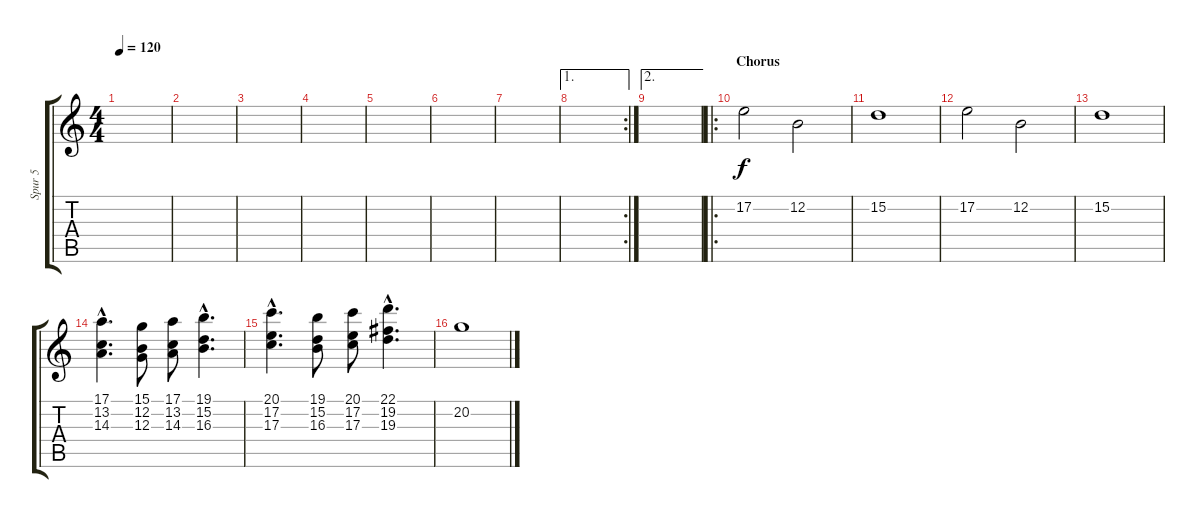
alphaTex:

\track ("Spur 5" "Spur 5") {instrument stringensemble1}
\staff {score tabs}
\tuning (E4 B3 G3 D3 A2 E2) {hide}
\ts (4 4)
\tempo 120
\clef g2
\ks c
|
|
|
|
|
|
|
\ae 1
\rc 2
|
\ae 2
|
\ro
\section ("" "Chorus")
17.2.2 12.2.2 |
15.2.1 |
17.2.2 12.2.2 |
15.2.1 |
(17.1{hac} 13.2{hac} 14.3{hac}).4{d} (15.1 12.2 12.3).8 (17.1 13.2 14.3).8 (19.1{hac} 15.2{hac} 16.3{hac}).4{d} |
(20.1{hac} 17.2{hac} 17.3{hac}).4{d} (19.1 15.2 16.3).8 (20.1 17.2 17.3).8 (22.1{hac} 19.2{hac} 19.3{hac}).4{d} |
20.2.1
